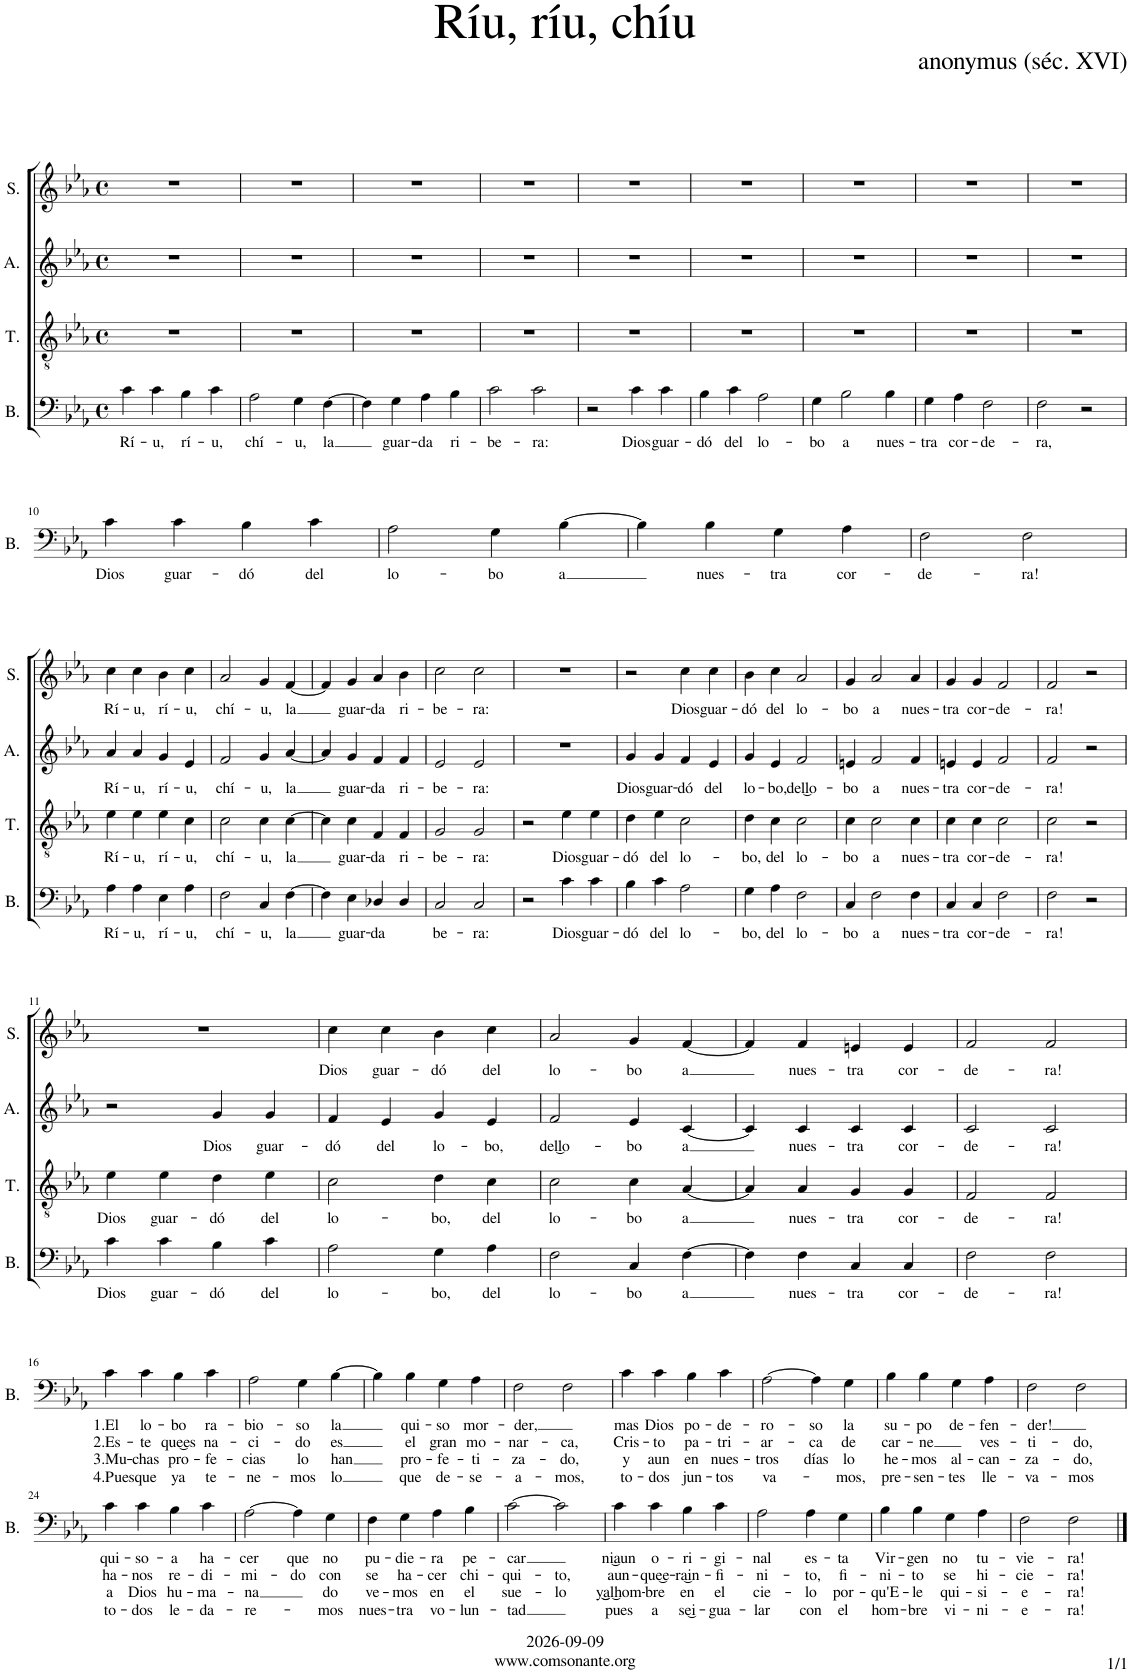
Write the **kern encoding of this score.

**kern	**text	**text	**text	**text	**kern	**text	**kern	**text	**kern	**text
*part4	*part4	*part4	*part4	*part4	*part3	*part3	*part2	*part2	*part1	*part1
*staff4	*staff4	*staff4	*staff4	*staff4	*staff3	*staff3	*staff2	*staff2	*staff1	*staff1
*I"B.	*	*	*	*	*I"T.	*	*I"A.	*	*I"S.	*
*I'B.	*	*	*	*	*I'T.	*	*I'A.	*	*I'S.	*
*clefF4	*	*	*	*	*clefGv2	*	*clefG2	*	*clefG2	*
*k[b-e-a-]	*	*	*	*	*k[b-e-a-]	*	*k[b-e-a-]	*	*k[b-e-a-]	*
*M4/4	*	*	*	*	*M4/4	*	*M4/4	*	*M4/4	*
*met(c)	*	*	*	*	*met(c)	*	*met(c)	*	*met(c)	*
=1	=1	=1	=1	=1	=1	=1	=1	=1	=1	=1
!	!LO:LY:b	!	!	!	!	!	!	!	!	!
4c\	Rí-	.	.	.	1r	.	1r	.	1r	.
!	!LO:LY:b	!	!	!	!	!	!	!	!	!
4c\	-u,	.	.	.	.	.	.	.	.	.
!	!LO:LY:b	!	!	!	!	!	!	!	!	!
4B-\	rí-	.	.	.	.	.	.	.	.	.
!	!LO:LY:b	!	!	!	!	!	!	!	!	!
4c\	-u,	.	.	.	.	.	.	.	.	.
=2	=2	=2	=2	=2	=2	=2	=2	=2	=2	=2
!	!LO:LY:b	!	!	!	!	!	!	!	!	!
2A-\	chí-	.	.	.	1r	.	1r	.	1r	.
!	!LO:LY:b	!	!	!	!	!	!	!	!	!
4G\	-u,	.	.	.	.	.	.	.	.	.
!	!LO:LY:b	!	!	!	!	!	!	!	!	!
[4F\	la	.	.	.	.	.	.	.	.	.
=3	=3	=3	=3	=3	=3	=3	=3	=3	=3	=3
4F\]	.	.	.	.	1r	.	1r	.	1r	.
!	!LO:LY:b	!	!	!	!	!	!	!	!	!
4G\	guar-	.	.	.	.	.	.	.	.	.
!	!LO:LY:b	!	!	!	!	!	!	!	!	!
4A-\	-da	.	.	.	.	.	.	.	.	.
!	!LO:LY:b	!	!	!	!	!	!	!	!	!
4B-\	ri-	.	.	.	.	.	.	.	.	.
=4	=4	=4	=4	=4	=4	=4	=4	=4	=4	=4
!	!LO:LY:b	!	!	!	!	!	!	!	!	!
2c\	-be-	.	.	.	1r	.	1r	.	1r	.
!	!LO:LY:b	!	!	!	!	!	!	!	!	!
2c\	-ra:	.	.	.	.	.	.	.	.	.
=5	=5	=5	=5	=5	=5	=5	=5	=5	=5	=5
2r	.	.	.	.	1r	.	1r	.	1r	.
!	!LO:LY:b	!	!	!	!	!	!	!	!	!
4c\	Dios	.	.	.	.	.	.	.	.	.
!	!LO:LY:b	!	!	!	!	!	!	!	!	!
4c\	guar-	.	.	.	.	.	.	.	.	.
=6	=6	=6	=6	=6	=6	=6	=6	=6	=6	=6
!	!LO:LY:b	!	!	!	!	!	!	!	!	!
4B-\	-dó	.	.	.	1r	.	1r	.	1r	.
!	!LO:LY:b	!	!	!	!	!	!	!	!	!
4c\	del	.	.	.	.	.	.	.	.	.
!	!LO:LY:b	!	!	!	!	!	!	!	!	!
2A-\	lo-	.	.	.	.	.	.	.	.	.
=7	=7	=7	=7	=7	=7	=7	=7	=7	=7	=7
!	!LO:LY:b	!	!	!	!	!	!	!	!	!
4G\	-bo	.	.	.	1r	.	1r	.	1r	.
!	!LO:LY:b	!	!	!	!	!	!	!	!	!
2B-\	a	.	.	.	.	.	.	.	.	.
!	!LO:LY:b	!	!	!	!	!	!	!	!	!
4B-\	nues-	.	.	.	.	.	.	.	.	.
=8	=8	=8	=8	=8	=8	=8	=8	=8	=8	=8
!	!LO:LY:b	!	!	!	!	!	!	!	!	!
4G\	-tra	.	.	.	1r	.	1r	.	1r	.
!	!LO:LY:b	!	!	!	!	!	!	!	!	!
4A-\	cor-	.	.	.	.	.	.	.	.	.
!	!LO:LY:b	!	!	!	!	!	!	!	!	!
2F\	-de-	.	.	.	.	.	.	.	.	.
=9	=9	=9	=9	=9	=9	=9	=9	=9	=9	=9
!	!LO:LY:b	!	!	!	!	!	!	!	!	!
2F\	-ra,	.	.	.	1r	.	1r	.	1r	.
2r	.	.	.	.	.	.	.	.	.	.
!!LO:LB:g=z
=10	=10	=10	=10	=10	=10	=10	=10	=10	=10	=10
!	!LO:LY:b	!	!	!	!	!	!	!	!	!
4c\	Dios	.	.	.	1r	.	1r	.	1r	.
!	!LO:LY:b	!	!	!	!	!	!	!	!	!
4c\	guar-	.	.	.	.	.	.	.	.	.
!	!LO:LY:b	!	!	!	!	!	!	!	!	!
4B-\	-dó	.	.	.	.	.	.	.	.	.
!	!LO:LY:b	!	!	!	!	!	!	!	!	!
4c\	del	.	.	.	.	.	.	.	.	.
=11	=11	=11	=11	=11	=11	=11	=11	=11	=11	=11
!	!LO:LY:b	!	!	!	!	!	!	!	!	!
2A-\	lo-	.	.	.	1r	.	1r	.	1r	.
!	!LO:LY:b	!	!	!	!	!	!	!	!	!
4G\	-bo	.	.	.	.	.	.	.	.	.
!	!LO:LY:b	!	!	!	!	!	!	!	!	!
[4B-\	a	.	.	.	.	.	.	.	.	.
=12	=12	=12	=12	=12	=12	=12	=12	=12	=12	=12
4B-\]	.	.	.	.	1r	.	1r	.	1r	.
!	!LO:LY:b	!	!	!	!	!	!	!	!	!
4B-\	nues-	.	.	.	.	.	.	.	.	.
!	!LO:LY:b	!	!	!	!	!	!	!	!	!
4G\	-tra	.	.	.	.	.	.	.	.	.
!	!LO:LY:b	!	!	!	!	!	!	!	!	!
4A-\	cor-	.	.	.	.	.	.	.	.	.
=13	=13	=13	=13	=13	=13	=13	=13	=13	=13	=13
!	!LO:LY:b	!	!	!	!	!	!	!	!	!
2F\	-de-	.	.	.	1r	.	1r	.	1r	.
!	!LO:LY:b	!	!	!	!	!	!	!	!	!
2F\	-ra!	.	.	.	.	.	.	.	.	.
!!LO:LB:g=z
=1	=1	=1	=1	=1	=1	=1	=1	=1	=1	=1
!	!LO:LY:b	!	!	!	!	!LO:LY:b	!	!LO:LY:b	!	!LO:LY:b
4A-\	Rí-	.	.	.	4e-\	Rí-	4a-/	Rí-	4cc\	Rí-
!	!LO:LY:b	!	!	!	!	!LO:LY:b	!	!LO:LY:b	!	!LO:LY:b
4A-\	-u,	.	.	.	4e-\	-u,	4a-/	-u,	4cc\	-u,
!	!LO:LY:b	!	!	!	!	!LO:LY:b	!	!LO:LY:b	!	!LO:LY:b
4E-\	rí-	.	.	.	4e-\	rí-	4g/	rí-	4b-\	rí-
!	!LO:LY:b	!	!	!	!	!LO:LY:b	!	!LO:LY:b	!	!LO:LY:b
4A-\	-u,	.	.	.	4c\	-u,	4e-/	-u,	4cc\	-u,
=2	=2	=2	=2	=2	=2	=2	=2	=2	=2	=2
!	!LO:LY:b	!	!	!	!	!LO:LY:b	!	!LO:LY:b	!	!LO:LY:b
2F\	chí-	.	.	.	2c\	chí-	2f/	chí-	2a-/	chí-
!	!LO:LY:b	!	!	!	!	!LO:LY:b	!	!LO:LY:b	!	!LO:LY:b
4C/	-u,	.	.	.	4c\	-u,	4g/	-u,	4g/	-u,
!	!LO:LY:b	!	!	!	!	!LO:LY:b	!	!LO:LY:b	!	!LO:LY:b
[4F\	la	.	.	.	[4c\	la	[4a-/	la	[4f/	la
=3	=3	=3	=3	=3	=3	=3	=3	=3	=3	=3
4F\]	.	.	.	.	4c\]	.	4a-/]	.	4f/]	.
!	!LO:LY:b	!	!	!	!	!LO:LY:b	!	!LO:LY:b	!	!LO:LY:b
4E-\	guar-	.	.	.	4c\	guar-	4g/	guar-	4g/	guar-
!	!LO:LY:b	!	!	!	!	!LO:LY:b	!	!LO:LY:b	!	!LO:LY:b
4D-X/	-da	.	.	.	4F/	-da	4f/	-da	4a-/	-da
!	!	!	!	!	!	!LO:LY:b	!	!LO:LY:b	!	!LO:LY:b
4D-/	.	.	.	.	4F/	ri-	4f/	ri-	4b-\	ri-
=4	=4	=4	=4	=4	=4	=4	=4	=4	=4	=4
!	!LO:LY:b	!	!	!	!	!LO:LY:b	!	!LO:LY:b	!	!LO:LY:b
2C/	-be-	.	.	.	2G/	-be-	2e-/	-be-	2cc\	-be-
!	!LO:LY:b	!	!	!	!	!LO:LY:b	!	!LO:LY:b	!	!LO:LY:b
2C/	-ra:	.	.	.	2G/	-ra:	2e-/	-ra:	2cc\	-ra:
=5	=5	=5	=5	=5	=5	=5	=5	=5	=5	=5
2r	.	.	.	.	2r	.	1r	.	1r	.
!	!LO:LY:b	!	!	!	!	!LO:LY:b	!	!	!	!
4c\	Dios	.	.	.	4e-\	Dios	.	.	.	.
!	!LO:LY:b	!	!	!	!	!LO:LY:b	!	!	!	!
4c\	guar-	.	.	.	4e-\	guar-	.	.	.	.
=6	=6	=6	=6	=6	=6	=6	=6	=6	=6	=6
!	!LO:LY:b	!	!	!	!	!LO:LY:b	!	!LO:LY:b	!	!
4B-\	-dó	.	.	.	4d\	-dó	4g/	Dios	2r	.
!	!LO:LY:b	!	!	!	!	!LO:LY:b	!	!LO:LY:b	!	!
4c\	del	.	.	.	4e-\	del	4g/	guar-	.	.
!	!LO:LY:b	!	!	!	!	!LO:LY:b	!	!LO:LY:b	!	!LO:LY:b
2A-\	lo-	.	.	.	2c\	lo-	4f/	-dó	4cc\	Dios
!	!	!	!	!	!	!	!	!LO:LY:b	!	!LO:LY:b
.	.	.	.	.	.	.	4e-/	del	4cc\	guar-
=7	=7	=7	=7	=7	=7	=7	=7	=7	=7	=7
!	!LO:LY:b	!	!	!	!	!LO:LY:b	!	!LO:LY:b	!	!LO:LY:b
4G\	-bo,	.	.	.	4d\	-bo,	4g/	lo-	4b-\	-dó
!	!LO:LY:b	!	!	!	!	!LO:LY:b	!	!LO:LY:b	!	!LO:LY:b
4A-\	del	.	.	.	4c\	del	4e-/	-bo,	4cc\	del
!	!LO:LY:b	!	!	!	!	!LO:LY:b	!	!LO:LY:b	!	!LO:LY:b
2F\	lo-	.	.	.	2c\	lo-	2f/	del͜lo-	2a-/	lo-
=8	=8	=8	=8	=8	=8	=8	=8	=8	=8	=8
!	!LO:LY:b	!	!	!	!	!LO:LY:b	!	!LO:LY:b	!	!LO:LY:b
4C/	-bo	.	.	.	4c\	-bo	4en/	-bo	4g/	-bo
!	!LO:LY:b	!	!	!	!	!LO:LY:b	!	!LO:LY:b	!	!LO:LY:b
2F\	a	.	.	.	2c\	a	2f/	a	2a-/	a
!	!LO:LY:b	!	!	!	!	!LO:LY:b	!	!LO:LY:b	!	!LO:LY:b
4F\	nues-	.	.	.	4c\	nues-	4f/	nues-	4a-/	nues-
=9	=9	=9	=9	=9	=9	=9	=9	=9	=9	=9
!	!LO:LY:b	!	!	!	!	!LO:LY:b	!	!LO:LY:b	!	!LO:LY:b
4C/	-tra	.	.	.	4c\	-tra	4en/	-tra	4g/	-tra
!	!LO:LY:b	!	!	!	!	!LO:LY:b	!	!LO:LY:b	!	!LO:LY:b
4C/	cor-	.	.	.	4c\	cor-	4e/	cor-	4g/	cor-
!	!LO:LY:b	!	!	!	!	!LO:LY:b	!	!LO:LY:b	!	!LO:LY:b
2F\	-de-	.	.	.	2c\	-de-	2f/	-de-	2f/	-de-
=10	=10	=10	=10	=10	=10	=10	=10	=10	=10	=10
!	!LO:LY:b	!	!	!	!	!LO:LY:b	!	!LO:LY:b	!	!LO:LY:b
2F\	-ra!	.	.	.	2c\	-ra!	2f/	-ra!	2f/	-ra!
2r	.	.	.	.	2r	.	2r	.	2r	.
!!LO:LB:g=z
=11	=11	=11	=11	=11	=11	=11	=11	=11	=11	=11
!	!LO:LY:b	!	!	!	!	!LO:LY:b	!	!	!	!
4c\	Dios	.	.	.	4e-\	Dios	2r	.	1r	.
!	!LO:LY:b	!	!	!	!	!LO:LY:b	!	!	!	!
4c\	guar-	.	.	.	4e-\	guar-	.	.	.	.
!	!LO:LY:b	!	!	!	!	!LO:LY:b	!	!LO:LY:b	!	!
4B-\	-dó	.	.	.	4d\	-dó	4g/	Dios	.	.
!	!LO:LY:b	!	!	!	!	!LO:LY:b	!	!LO:LY:b	!	!
4c\	del	.	.	.	4e-\	del	4g/	guar-	.	.
=12	=12	=12	=12	=12	=12	=12	=12	=12	=12	=12
!	!LO:LY:b	!	!	!	!	!LO:LY:b	!	!LO:LY:b	!	!LO:LY:b
2A-\	lo-	.	.	.	2c\	lo-	4f/	-dó	4cc\	Dios
!	!	!	!	!	!	!	!	!LO:LY:b	!	!LO:LY:b
.	.	.	.	.	.	.	4e-/	del	4cc\	guar-
!	!LO:LY:b	!	!	!	!	!LO:LY:b	!	!LO:LY:b	!	!LO:LY:b
4G\	-bo,	.	.	.	4d\	-bo,	4g/	lo-	4b-\	-dó
!	!LO:LY:b	!	!	!	!	!LO:LY:b	!	!LO:LY:b	!	!LO:LY:b
4A-\	del	.	.	.	4c\	del	4e-/	-bo,	4cc\	del
=13	=13	=13	=13	=13	=13	=13	=13	=13	=13	=13
!	!LO:LY:b	!	!	!	!	!LO:LY:b	!	!LO:LY:b	!	!LO:LY:b
2F\	lo-	.	.	.	2c\	lo-	2f/	del͜lo-	2a-/	lo-
!	!LO:LY:b	!	!	!	!	!LO:LY:b	!	!LO:LY:b	!	!LO:LY:b
4C/	-bo	.	.	.	4c\	-bo	4e-/	-bo	4g/	-bo
!	!LO:LY:b	!	!	!	!	!LO:LY:b	!	!LO:LY:b	!	!LO:LY:b
[4F\	a	.	.	.	[4A-/	a	[4c/	a	[4f/	a
=14	=14	=14	=14	=14	=14	=14	=14	=14	=14	=14
4F\]	.	.	.	.	4A-/]	.	4c/]	.	4f/]	.
!	!LO:LY:b	!	!	!	!	!LO:LY:b	!	!LO:LY:b	!	!LO:LY:b
4F\	nues-	.	.	.	4A-/	nues-	4c/	nues-	4f/	nues-
!	!LO:LY:b	!	!	!	!	!LO:LY:b	!	!LO:LY:b	!	!LO:LY:b
4C/	-tra	.	.	.	4G/	-tra	4c/	-tra	4en/	-tra
!	!LO:LY:b	!	!	!	!	!LO:LY:b	!	!LO:LY:b	!	!LO:LY:b
4C/	cor-	.	.	.	4G/	cor-	4c/	cor-	4e/	cor-
=15	=15	=15	=15	=15	=15	=15	=15	=15	=15	=15
!	!LO:LY:b	!	!	!	!	!LO:LY:b	!	!LO:LY:b	!	!LO:LY:b
2F\	-de-	.	.	.	2F/	-de-	2c/	-de-	2f/	-de-
!	!LO:LY:b	!	!	!	!	!LO:LY:b	!	!LO:LY:b	!	!LO:LY:b
2F\	-ra!	.	.	.	2F/	-ra!	2c/	-ra!	2f/	-ra!
!!LO:LB:g=z
=16	=16	=16	=16	=16	=16	=16	=16	=16	=16	=16
!	!LO:LY:b	!LO:LY:b	!LO:LY:b	!LO:LY:b	!	!	!	!	!	!
4c\	1.El	2.Es-	3.Mu-	4.Pues	1r	.	1r	.	1r	.
!	!LO:LY:b	!LO:LY:b	!LO:LY:b	!LO:LY:b	!	!	!	!	!	!
4c\	lo-	-te	-chas	que	.	.	.	.	.	.
!	!LO:LY:b	!LO:LY:b	!LO:LY:b	!LO:LY:b	!	!	!	!	!	!
4B-\	-bo	que͜es	pro-	ya	.	.	.	.	.	.
!	!LO:LY:b	!LO:LY:b	!LO:LY:b	!LO:LY:b	!	!	!	!	!	!
4c\	ra-	na-	-fe-	te-	.	.	.	.	.	.
=17	=17	=17	=17	=17	=17	=17	=17	=17	=17	=17
!	!LO:LY:b	!LO:LY:b	!LO:LY:b	!LO:LY:b	!	!	!	!	!	!
2A-\	-bio-	-ci-	-cias	-ne-	1r	.	1r	.	1r	.
!	!LO:LY:b	!LO:LY:b	!LO:LY:b	!LO:LY:b	!	!	!	!	!	!
4G\	-so	-do	lo	-mos	.	.	.	.	.	.
!	!LO:LY:b	!LO:LY:b	!LO:LY:b	!LO:LY:b	!	!	!	!	!	!
[4B-\	la	es	han	lo	.	.	.	.	.	.
=18	=18	=18	=18	=18	=18	=18	=18	=18	=18	=18
4B-\]	.	.	.	.	1r	.	1r	.	1r	.
!	!LO:LY:b	!LO:LY:b	!LO:LY:b	!LO:LY:b	!	!	!	!	!	!
4B-\	qui-	el	pro-	que	.	.	.	.	.	.
!	!LO:LY:b	!LO:LY:b	!LO:LY:b	!LO:LY:b	!	!	!	!	!	!
4G\	-so	gran	-fe-	de-	.	.	.	.	.	.
!	!LO:LY:b	!LO:LY:b	!LO:LY:b	!LO:LY:b	!	!	!	!	!	!
4A-\	mor-	mo-	-ti-	-se-	.	.	.	.	.	.
=19	=19	=19	=19	=19	=19	=19	=19	=19	=19	=19
!	!LO:LY:b	!LO:LY:b	!LO:LY:b	!LO:LY:b	!	!	!	!	!	!
2F\	-der,	-nar-	-za-	-a-	1r	.	1r	.	1r	.
!	!	!LO:LY:b	!LO:LY:b	!LO:LY:b	!	!	!	!	!	!
2F\	.	-ca,	-do,	-mos,	.	.	.	.	.	.
=20	=20	=20	=20	=20	=20	=20	=20	=20	=20	=20
!	!LO:LY:b	!LO:LY:b	!LO:LY:b	!LO:LY:b	!	!	!	!	!	!
4c\	mas	Cris-	y	to-	1r	.	1r	.	1r	.
!	!LO:LY:b	!LO:LY:b	!LO:LY:b	!LO:LY:b	!	!	!	!	!	!
4c\	Dios	-to	aun	-dos	.	.	.	.	.	.
!	!LO:LY:b	!LO:LY:b	!LO:LY:b	!LO:LY:b	!	!	!	!	!	!
4B-\	po-	pa-	en	jun-	.	.	.	.	.	.
!	!LO:LY:b	!LO:LY:b	!LO:LY:b	!LO:LY:b	!	!	!	!	!	!
4c\	-de-	-tri-	nues-	-tos	.	.	.	.	.	.
=21	=21	=21	=21	=21	=21	=21	=21	=21	=21	=21
!	!LO:LY:b	!LO:LY:b	!LO:LY:b	!LO:LY:b	!	!	!	!	!	!
[2A-\	-ro-	-ar-	-tros	va-	1r	.	1r	.	1r	.
!	!LO:LY:b	!LO:LY:b	!LO:LY:b	!	!	!	!	!	!	!
4A-\]	-so	-ca	días	.	.	.	.	.	.	.
!	!LO:LY:b	!LO:LY:b	!LO:LY:b	!LO:LY:b	!	!	!	!	!	!
4G\	la	de	lo	-mos,	.	.	.	.	.	.
=22	=22	=22	=22	=22	=22	=22	=22	=22	=22	=22
!	!LO:LY:b	!LO:LY:b	!LO:LY:b	!LO:LY:b	!	!	!	!	!	!
4B-\	su-	car-	he-	pre-	1r	.	1r	.	1r	.
!	!LO:LY:b	!LO:LY:b	!LO:LY:b	!LO:LY:b	!	!	!	!	!	!
4B-\	-po	-ne	-mos	-sen-	.	.	.	.	.	.
!	!LO:LY:b	!	!LO:LY:b	!LO:LY:b	!	!	!	!	!	!
4G\	de-	.	al-	-tes	.	.	.	.	.	.
!	!LO:LY:b	!LO:LY:b	!LO:LY:b	!LO:LY:b	!	!	!	!	!	!
4A-\	-fen-	ves-	-can-	lle-	.	.	.	.	.	.
=23	=23	=23	=23	=23	=23	=23	=23	=23	=23	=23
!	!LO:LY:b	!LO:LY:b	!LO:LY:b	!LO:LY:b	!	!	!	!	!	!
2F\	-der!	-ti-	-za-	-va-	1r	.	1r	.	1r	.
!	!	!LO:LY:b	!LO:LY:b	!LO:LY:b	!	!	!	!	!	!
2F\	.	-do,	-do,	-mos	.	.	.	.	.	.
!!LO:LB:g=z
=24	=24	=24	=24	=24	=24	=24	=24	=24	=24	=24
!	!LO:LY:b	!LO:LY:b	!LO:LY:b	!LO:LY:b	!	!	!	!	!	!
4c\	qui-	ha-	a	to-	1r	.	1r	.	1r	.
!	!LO:LY:b	!LO:LY:b	!LO:LY:b	!LO:LY:b	!	!	!	!	!	!
4c\	-so-	-nos	Dios	-dos	.	.	.	.	.	.
!	!LO:LY:b	!LO:LY:b	!LO:LY:b	!LO:LY:b	!	!	!	!	!	!
4B-\	-a	re-	hu-	le-	.	.	.	.	.	.
!	!LO:LY:b	!LO:LY:b	!LO:LY:b	!LO:LY:b	!	!	!	!	!	!
4c\	ha-	-di-	-ma-	-da-	.	.	.	.	.	.
=25	=25	=25	=25	=25	=25	=25	=25	=25	=25	=25
!	!LO:LY:b	!LO:LY:b	!LO:LY:b	!LO:LY:b	!	!	!	!	!	!
[2A-\	-cer	-mi-	-na	-re-	1r	.	1r	.	1r	.
!	!LO:LY:b	!LO:LY:b	!	!	!	!	!	!	!	!
4A-\]	que	-do	.	.	.	.	.	.	.	.
!	!LO:LY:b	!LO:LY:b	!LO:LY:b	!LO:LY:b	!	!	!	!	!	!
4G\	no	con	do	-mos	.	.	.	.	.	.
=26	=26	=26	=26	=26	=26	=26	=26	=26	=26	=26
!	!LO:LY:b	!LO:LY:b	!LO:LY:b	!LO:LY:b	!	!	!	!	!	!
4F\	pu-	se	ve-	nues-	1r	.	1r	.	1r	.
!	!LO:LY:b	!LO:LY:b	!LO:LY:b	!LO:LY:b	!	!	!	!	!	!
4G\	-die-	ha-	-mos	-tra	.	.	.	.	.	.
!	!LO:LY:b	!LO:LY:b	!LO:LY:b	!LO:LY:b	!	!	!	!	!	!
4A-\	-ra	-cer	en	vo-	.	.	.	.	.	.
!	!LO:LY:b	!LO:LY:b	!LO:LY:b	!LO:LY:b	!	!	!	!	!	!
4B-\	pe-	chi-	el	-lun-	.	.	.	.	.	.
=27	=27	=27	=27	=27	=27	=27	=27	=27	=27	=27
!	!LO:LY:b	!LO:LY:b	!LO:LY:b	!LO:LY:b	!	!	!	!	!	!
[2c\	-car	-qui-	sue-	-tad	1r	.	1r	.	1r	.
!	!	!LO:LY:b	!LO:LY:b	!	!	!	!	!	!	!
2c\]	.	-to,	-lo	.	.	.	.	.	.	.
=28	=28	=28	=28	=28	=28	=28	=28	=28	=28	=28
!	!LO:LY:b	!LO:LY:b	!LO:LY:b	!LO:LY:b	!	!	!	!	!	!
4c\	ni͜aun	aun-	y͜͜al͜hom-	pues	1r	.	1r	.	1r	.
!	!LO:LY:b	!LO:LY:b	!LO:LY:b	!LO:LY:b	!	!	!	!	!	!
4c\	o-	-que͜e-	-bre	a	.	.	.	.	.	.
!	!LO:LY:b	!LO:LY:b	!LO:LY:b	!LO:LY:b	!	!	!	!	!	!
4B-\	-ri-	-ra͜in-	en	se͜i-	.	.	.	.	.	.
!	!LO:LY:b	!LO:LY:b	!LO:LY:b	!LO:LY:b	!	!	!	!	!	!
4c\	-gi-	-fi-	el	-gua-	.	.	.	.	.	.
=29	=29	=29	=29	=29	=29	=29	=29	=29	=29	=29
!	!LO:LY:b	!LO:LY:b	!LO:LY:b	!LO:LY:b	!	!	!	!	!	!
2A-\	-nal	-ni-	cie-	-lar	1r	.	1r	.	1r	.
!	!LO:LY:b	!LO:LY:b	!LO:LY:b	!LO:LY:b	!	!	!	!	!	!
4A-\	es-	-to,	-lo	con	.	.	.	.	.	.
!	!LO:LY:b	!LO:LY:b	!LO:LY:b	!LO:LY:b	!	!	!	!	!	!
4G\	-ta	fi-	por-	el	.	.	.	.	.	.
=30	=30	=30	=30	=30	=30	=30	=30	=30	=30	=30
!	!LO:LY:b	!LO:LY:b	!LO:LY:b	!LO:LY:b	!	!	!	!	!	!
4B-\	Vir-	-ni-	-qu'E-	hom-	1r	.	1r	.	1r	.
!	!LO:LY:b	!LO:LY:b	!LO:LY:b	!LO:LY:b	!	!	!	!	!	!
4B-\	-gen	-to	-le	-bre	.	.	.	.	.	.
!	!LO:LY:b	!LO:LY:b	!LO:LY:b	!LO:LY:b	!	!	!	!	!	!
4G\	no	se	qui-	vi-	.	.	.	.	.	.
!	!LO:LY:b	!LO:LY:b	!LO:LY:b	!LO:LY:b	!	!	!	!	!	!
4A-\	tu-	hi-	-si-	-ni-	.	.	.	.	.	.
=31	=31	=31	=31	=31	=31	=31	=31	=31	=31	=31
!	!LO:LY:b	!LO:LY:b	!LO:LY:b	!LO:LY:b	!	!	!	!	!	!
2F\	-vie-	-cie-	-e-	-e-	1r	.	1r	.	1r	.
!	!LO:LY:b	!LO:LY:b	!LO:LY:b	!LO:LY:b	!	!	!	!	!	!
2F\	-ra!	-ra!	-ra!	-ra!	.	.	.	.	.	.
==	==	==	==	==	==	==	==	==	==	==
*-	*-	*-	*-	*-	*-	*-	*-	*-	*-	*-
